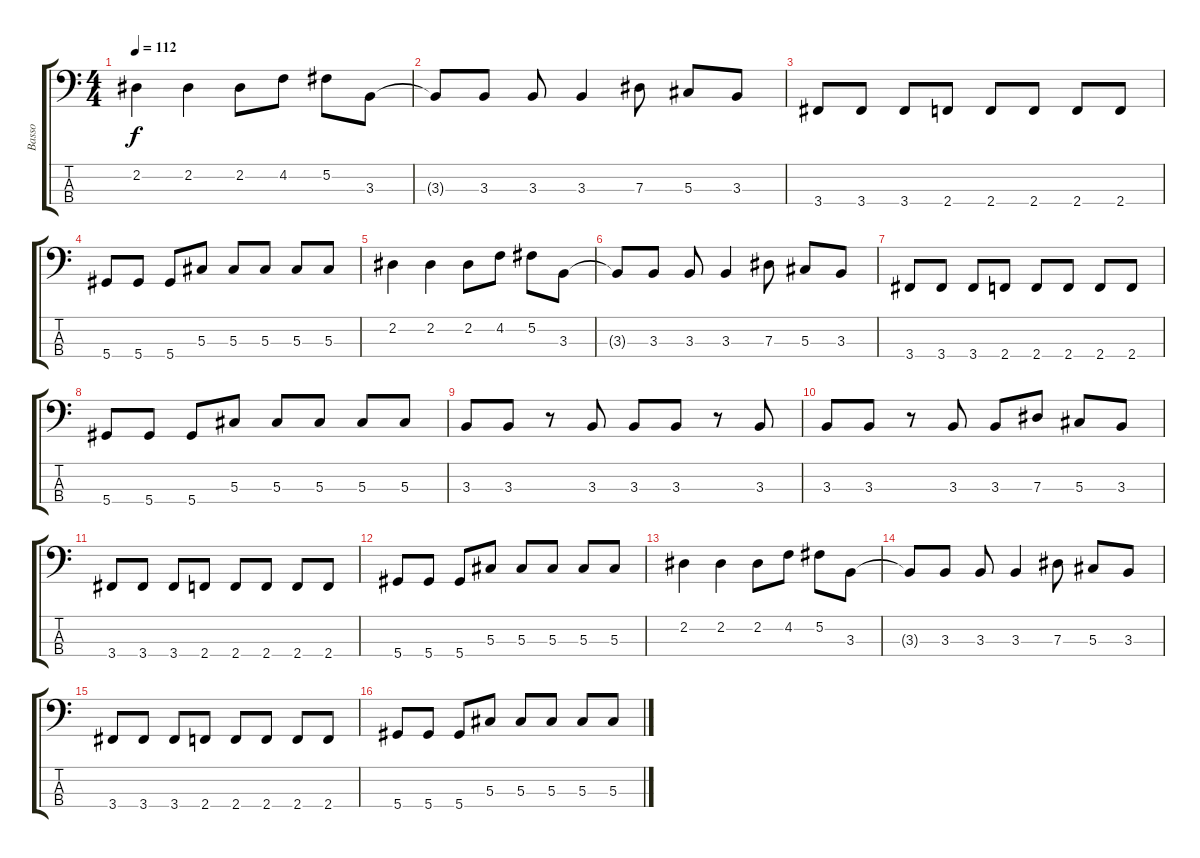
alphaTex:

\track ("Basso" "Basso") {instrument electricbassfinger}
\staff {score tabs}
\tuning (Gb2 Db2 Ab1 Eb1) {hide}
\ts (4 4)
\tempo 112
\clef f4
\ks c
2.2.4{dy f} 2.2.4 2.2.8 4.2.8 5.2.8 3.3.8 |
3.3{t}.8 3.3.8 3.3.8 3.3.4 7.3.8 5.3.8 3.3.8 |
3.4.8 3.4.8 3.4.8 2.4.8 2.4.8 2.4.8 2.4.8 2.4.8 |
5.4.8 5.4.8 5.4.8 5.3.8 5.3.8 5.3.8 5.3.8 5.3.8 |
2.2.4 2.2.4 2.2.8 4.2.8 5.2.8 3.3.8 |
3.3{t}.8 3.3.8 3.3.8 3.3.4 7.3.8 5.3.8 3.3.8 |
3.4.8 3.4.8 3.4.8 2.4.8 2.4.8 2.4.8 2.4.8 2.4.8 |
5.4.8 5.4.8 5.4.8 5.3.8 5.3.8 5.3.8 5.3.8 5.3.8 |
3.3.8 3.3.8 r.8 3.3.8 3.3.8 3.3.8 r.8 3.3.8 |
3.3.8 3.3.8 r.8 3.3.8 3.3.8 7.3.8 5.3.8 3.3.8 |
3.4.8 3.4.8 3.4.8 2.4.8 2.4.8 2.4.8 2.4.8 2.4.8 |
5.4.8 5.4.8 5.4.8 5.3.8 5.3.8 5.3.8 5.3.8 5.3.8 |
2.2.4 2.2.4 2.2.8 4.2.8 5.2.8 3.3.8 |
3.3{t}.8 3.3.8 3.3.8 3.3.4 7.3.8 5.3.8 3.3.8 |
3.4.8 3.4.8 3.4.8 2.4.8 2.4.8 2.4.8 2.4.8 2.4.8 |
5.4.8 5.4.8 5.4.8 5.3.8 5.3.8 5.3.8 5.3.8 5.3.8
